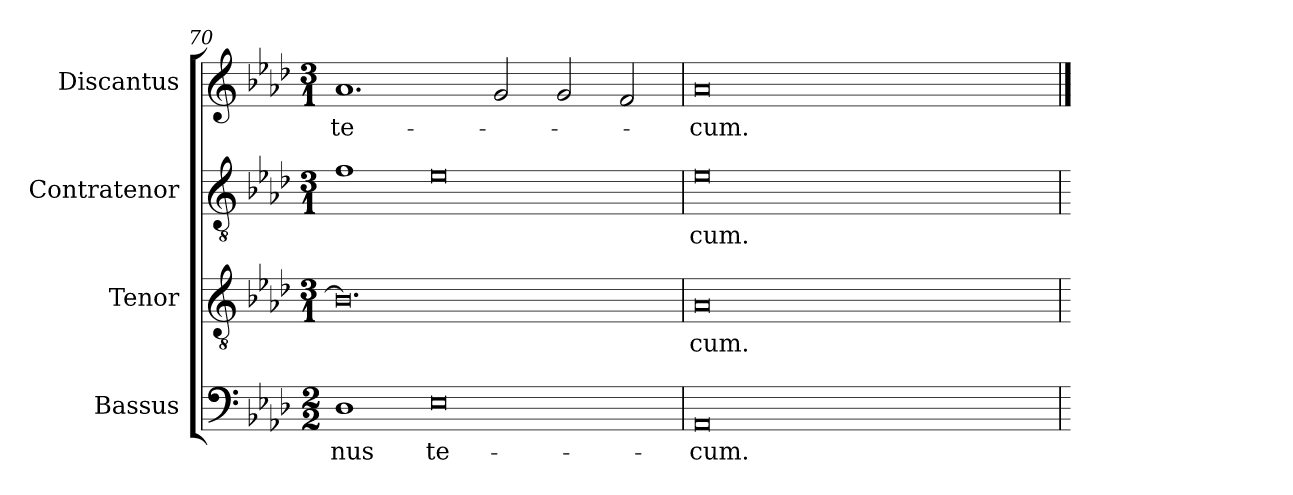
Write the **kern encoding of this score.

**kern	**text	**kern	**text	**kern	**text	**kern	**text
*part4	*part4	*part3	*part3	*part2	*part2	*part1	*part1
*staff4	*staff4	*staff3	*staff3	*staff2	*staff2	*staff1	*staff1
*I"Bassus	*	*I"Tenor	*	*I"Contratenor	*	*I"Discantus	*
*clefF4	*	*clefGv2	*	*clefGv2	*	*clefG2	*
*k[b-e-a-d-]	*	*k[b-e-a-d-]	*	*k[b-e-a-d-]	*	*k[b-e-a-d-]	*
*A-:	*	*A-:	*	*A-:	*	*A-:	*
*M2/2	*	*M3/1	*	*M3/1	*	*M3/1	*
=70	=70	=70	=70	=70	=70	=70	=70
!	!LO:LY:b:cj	!	!	!	!	!	!LO:LY:b:cj
1D-	-nus	0.B-]	.	1f	.	1.a-	te-
!	!LO:LY:b:rj	!	!	!	!	!	!
0E-	te-	.	.	0e-	.	.	.
.	.	.	.	.	.	2g/	.
.	.	.	.	.	.	2g/	.
.	.	.	.	.	.	2f/	.
=71	=71	=71	=71	=71	=71	=71	=71
!LO:N:vis=0	!LO:LY:b:cj	!	!LO:LY:b:cj	!	!LO:LY:b:cj	!	!LO:LY:b:cj
00.AA-	-cum.	0A-	-cum.	0e-	-cum.	0a-	-cum.
.	.	00ryy	.	00ryy	.	00ryy	.
=	==	=	==	=	==	==	==
*-	*-	*-	*-	*-	*-	*-	*-
